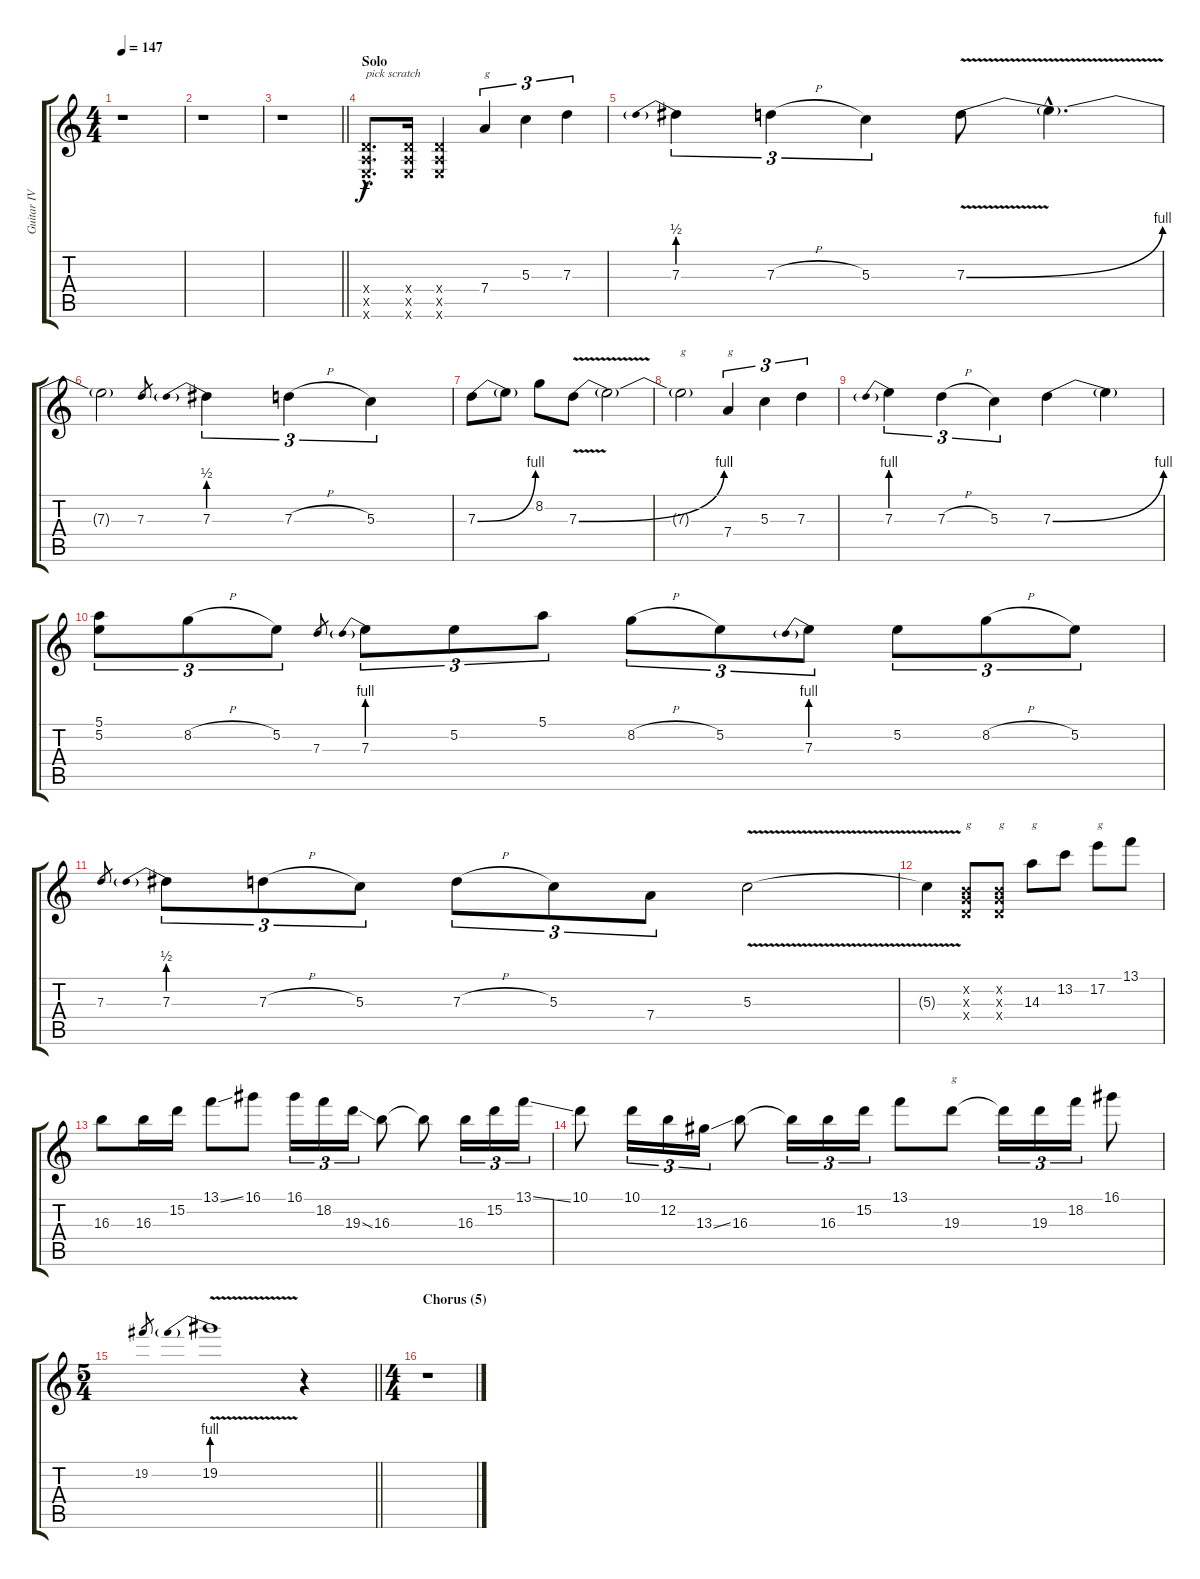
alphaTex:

\track ("Guitar IV" "Guitar IV") {instrument distortionguitar}
\staff {score tabs}
\tuning (E4 B3 G3 D3 A2 E2) {hide}
\ts (4 4)
\tempo 147
\clef g2
\ks aminor
r.1{dy f} |
r.1 |
\barLineRight lightlight
r.1 |
\section ("" "Solo")
(0.4{hac x} 0.5{hac x} 0.6{hac x}).8{d txt "pick scratch" volume 16 balance 8 instrument distortionguitar} (0.4{x} 0.5{x} 0.6{x}).16 (0.4{x} 0.5{x} 0.6{x}).4 7.4.4{tu (3 2) txt "g"} 5.3.4{tu (3 2)} 7.3.4{tu (3 2)} |
7.3{be (prebend 0 2 60 2)}.4{tu (3 2)} 7.3{h}.4{tu (3 2)} 5.3.4{tu (3 2)} 7.3{be (bend 0 0 60 4) v}.8 7.3{hac t}.4{d} |
7.3{t}.2 7.3.8{gr} 7.3{be (prebend 0 2 60 2)}.4{tu (3 2)} 7.3{h}.4{tu (3 2)} 5.3.4{tu (3 2)} |
7.3{be (bend 0 0 60 4)}.8 7.3{t}.8 8.2.8 7.3{be (bend 0 0 60 4) v}.8 7.3{t}.2 |
7.3{t}.2{txt "g"} 7.4.4{tu (3 2) txt "g"} 5.3.4{tu (3 2)} 7.3.4{tu (3 2)} |
7.3{be (prebend 0 4 60 4)}.4{tu (3 2)} 7.3{h}.4{tu (3 2)} 5.3.4{tu (3 2)} 7.3{be (bend 0 0 60 4)}.4 7.3{t}.4 |
(5.1 5.2).8{tu (3 2)} 8.2{h}.8{tu (3 2)} 5.2.8{tu (3 2)} 7.3.8{gr} 7.3{be (prebend 0 4 60 4)}.8{tu (3 2)} 5.2.8{tu (3 2)} 5.1.8{tu (3 2)} 8.2{h}.8{tu (3 2)} 5.2.8{tu (3 2)} 7.3{be (prebend 0 4 60 4)}.8{tu (3 2)} 5.2.8{tu (3 2)} 8.2{h}.8{tu (3 2)} 5.2.8{tu (3 2)} |
7.3.8{gr} 7.3{be (prebend 0 2 60 2)}.8{tu (3 2)} 7.3{h}.8{tu (3 2)} 5.3.8{tu (3 2)} 7.3{h}.8{tu (3 2)} 5.3.8{tu (3 2)} 7.4.8{tu (3 2)} 5.3{v}.2 |
5.3{t}.4 (0.2{x} 0.3{x} 0.4{x}).8{txt "g"} (0.2{x} 0.3{x} 0.4{x}).8{txt "g"} 14.3.8{txt "g"} 13.2.8 17.2.8{txt "g"} 13.1.8 |
16.3.8 16.3.16 15.2.16 13.1{ss}.8 16.1.8 16.1.16{tu (3 2)} 18.2.16{tu (3 2)} 19.3{ss}.16{tu (3 2)} 16.3.8 16.3{t}.8 16.3.16{tu (3 2)} 15.2.16{tu (3 2)} 13.1{ss}.16{tu (3 2)} |
10.1.8 10.1.16{tu (3 2)} 12.2.16{tu (3 2)} 13.3{ss}.16{tu (3 2)} 16.3.8 16.3{t}.16{tu (3 2)} 16.3.16{tu (3 2)} 15.2.16{tu (3 2)} 13.1.8 19.3.8{txt "g"} 19.3{t}.16{tu (3 2)} 19.3.16{tu (3 2)} 18.2.16{tu (3 2)} 16.1.8 |
\ts (5 4)
\barLineRight lightlight
19.2.8{gr} 19.2{be (prebend 0 4 60 4) v}.1 r.4 |
\ts (4 4)
\section ("" "Chorus (5)")
r.1
